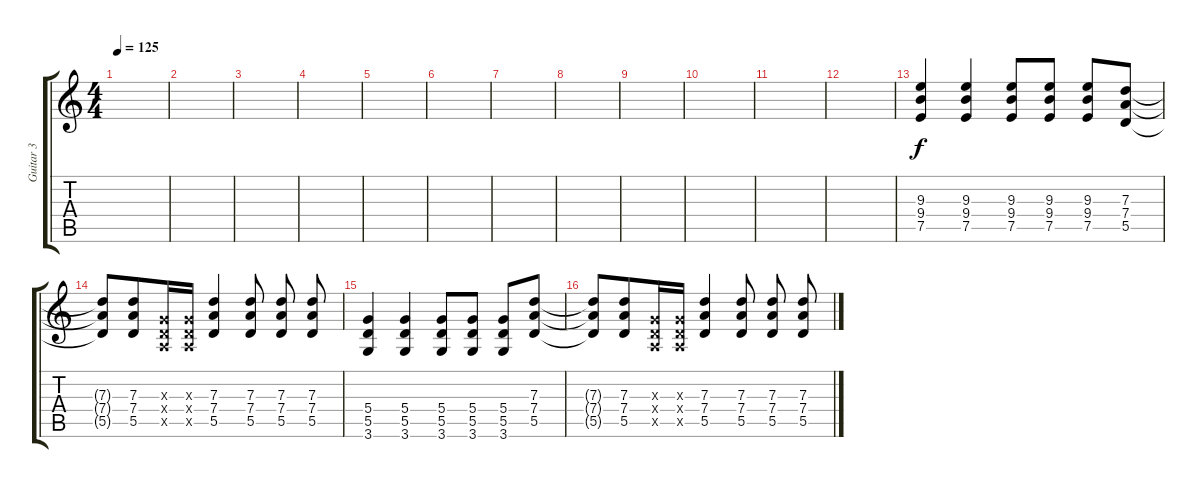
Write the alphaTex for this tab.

\track ("Guitar 3" "Guitar 3") {instrument distortionguitar}
\staff {score tabs}
\tuning (E4 B3 G3 D3 A2 E2) {hide}
\ts (4 4)
\tempo 125
\clef g2
\ks c
|
|
|
|
|
|
|
|
|
|
|
|
(9.3 9.4 7.5).4 (9.3 9.4 7.5).4 (9.3 9.4 7.5).8 (9.3 9.4 7.5).8 (9.3 9.4 7.5).8 (7.3 7.4 5.5).8 |
(7.3{t} 7.4{t} 5.5{t}).8{beam merge} (7.3 7.4 5.5).8{beam merge} (0.3{x} 0.4{x} 0.5{x}).16{beam merge} (0.3{x} 0.4{x} 0.5{x}).16 (7.3 7.4 5.5).4 (7.3 7.4 5.5).8{beam split} (7.3 7.4 5.5).8{beam split} (7.3 7.4 5.5).8 |
(5.4 5.5 3.6).4 (5.4 5.5 3.6).4 (5.4 5.5 3.6).8 (5.4 5.5 3.6).8 (5.4 5.5 3.6).8 (7.3 7.4 5.5).8 |
(7.3{t} 7.4{t} 5.5{t}).8{beam merge} (7.3 7.4 5.5).8{beam merge} (0.3{x} 0.4{x} 0.5{x}).16{beam merge} (0.3{x} 0.4{x} 0.5{x}).16 (7.3 7.4 5.5).4 (7.3 7.4 5.5).8{beam split} (7.3 7.4 5.5).8{beam split} (7.3 7.4 5.5).8
